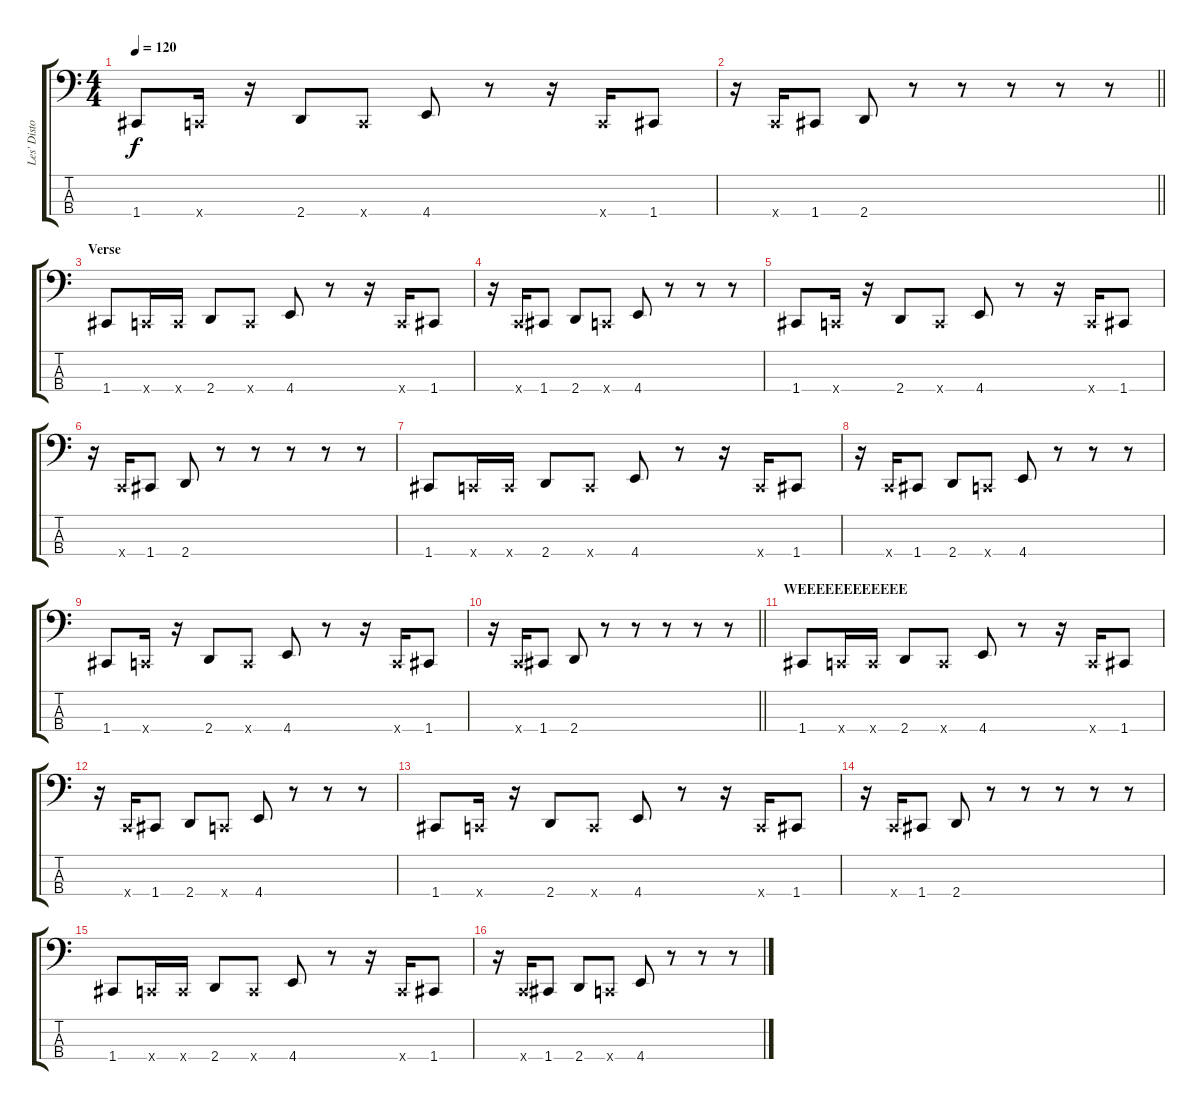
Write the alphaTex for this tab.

\track ("Les' Distortion" "Les' Disto") {instrument overdrivenguitar}
\staff {score tabs}
\tuning (Eb2 Bb1 F1 C1) {hide}
\ts (4 4)
\tempo 120
\clef f4
\ks c
1.4.8{dy f} 0.4{x}.16 r.16 2.4.8 0.4{x}.8 4.4.8 r.8 r.16 0.4{x}.16 1.4.8 |
\barLineRight lightlight
r.16 0.4{x}.16 1.4.8 2.4.8 r.8 r.8 r.8 r.8 r.8 |
\section ("" "Verse")
1.4.8 0.4{x}.16 0.4{x}.16 2.4.8 0.4{x}.8 4.4.8 r.8 r.16 0.4{x}.16 1.4.8 |
r.16 0.4{x}.16 1.4.8 2.4.8 0.4{x}.8 4.4.8 r.8 r.8 r.8 |
1.4.8 0.4{x}.16 r.16 2.4.8 0.4{x}.8 4.4.8 r.8 r.16 0.4{x}.16 1.4.8 |
r.16 0.4{x}.16 1.4.8 2.4.8 r.8 r.8 r.8 r.8 r.8 |
1.4.8 0.4{x}.16 0.4{x}.16 2.4.8 0.4{x}.8 4.4.8 r.8 r.16 0.4{x}.16 1.4.8 |
r.16 0.4{x}.16 1.4.8 2.4.8 0.4{x}.8 4.4.8 r.8 r.8 r.8 |
1.4.8 0.4{x}.16 r.16 2.4.8 0.4{x}.8 4.4.8 r.8 r.16 0.4{x}.16 1.4.8 |
\barLineRight lightlight
r.16 0.4{x}.16 1.4.8 2.4.8 r.8 r.8 r.8 r.8 r.8 |
\section ("" "WEEEEEEEEEEEE")
1.4.8 0.4{x}.16 0.4{x}.16 2.4.8 0.4{x}.8 4.4.8 r.8 r.16 0.4{x}.16 1.4.8 |
r.16 0.4{x}.16 1.4.8 2.4.8 0.4{x}.8 4.4.8 r.8 r.8 r.8 |
1.4.8 0.4{x}.16 r.16 2.4.8 0.4{x}.8 4.4.8 r.8 r.16 0.4{x}.16 1.4.8 |
r.16 0.4{x}.16 1.4.8 2.4.8 r.8 r.8 r.8 r.8 r.8 |
1.4.8 0.4{x}.16 0.4{x}.16 2.4.8 0.4{x}.8 4.4.8 r.8 r.16 0.4{x}.16 1.4.8 |
r.16 0.4{x}.16 1.4.8 2.4.8 0.4{x}.8 4.4.8 r.8 r.8 r.8
